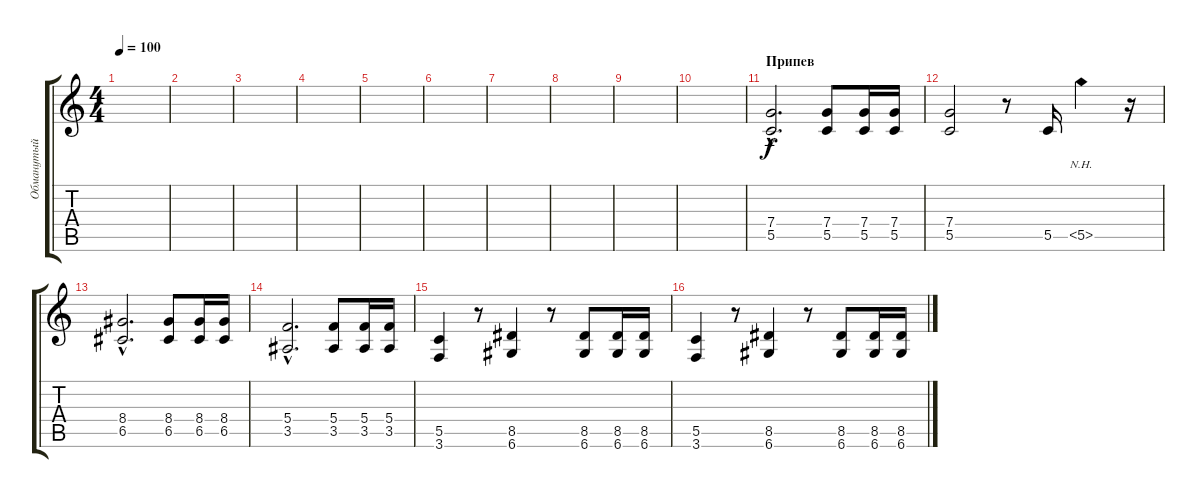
\track ("Обманутый Митя" "Обманутый ") {instrument distortionguitar}
\staff {score tabs}
\tuning (D4 A3 F3 C3 G2 D2) {hide}
\ts (4 4)
\tempo 100
\clef g2
\ks c
|
|
|
|
|
|
|
|
|
|
\section ("" "Припев")
(7.4{hac} 5.5{hac}).2{d} (7.4 5.5).8 (7.4 5.5).16 (7.4 5.5).16 |
(7.4 5.5).2 r.8 5.5.16 5.5{nh}.4 r.16 |
(8.4{hac} 6.5{hac}).2{d} (8.4 6.5).8 (8.4 6.5).16 (8.4 6.5).16 |
(5.4{hac} 3.5{hac}).2{d} (5.4 3.5).8 (5.4 3.5).16 (5.4 3.5).16 |
(5.5 3.6).4 r.8 (8.5 6.6).4 r.8 (8.5 6.6).8 (8.5 6.6).16 (8.5 6.6).16 |
(5.5 3.6).4 r.8 (8.5 6.6).4 r.8 (8.5 6.6).8 (8.5 6.6).16 (8.5 6.6).16
